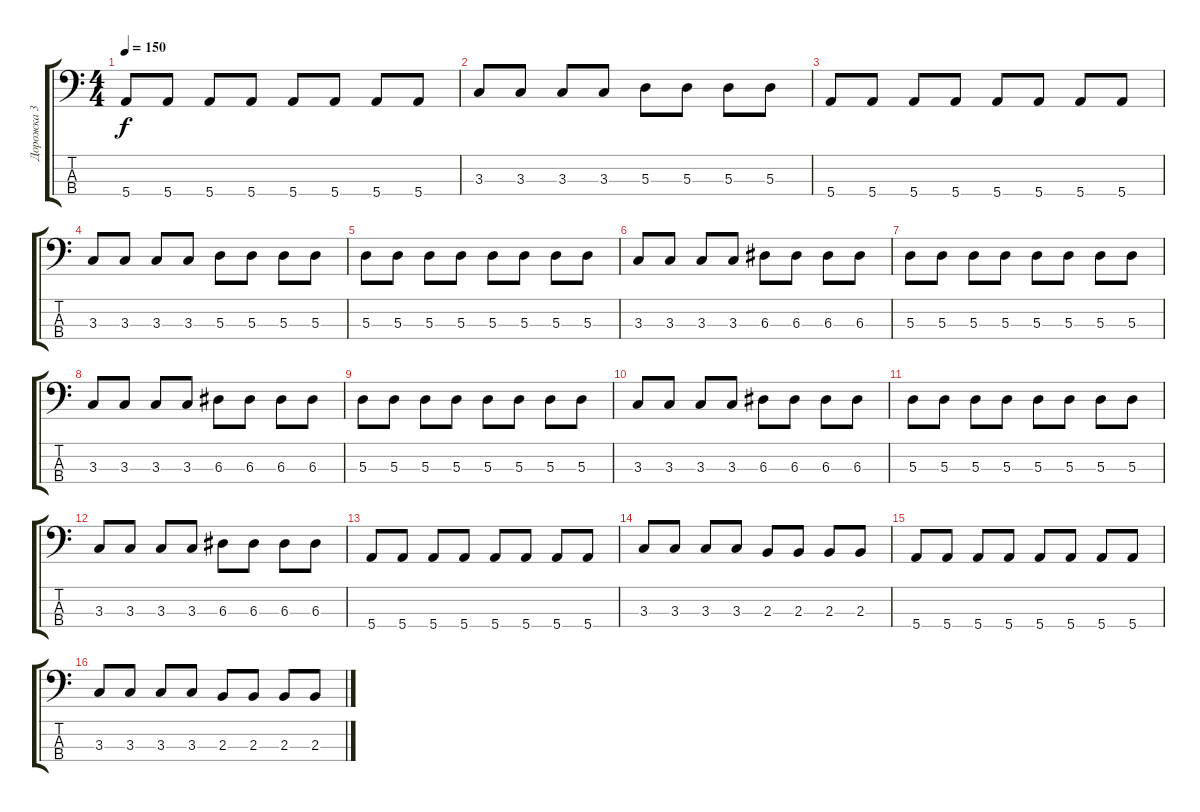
\track ("Дорожка 3" "Дорожка 3") {instrument electricbassfinger}
\staff {score tabs}
\tuning (G2 D2 A1 E1) {hide}
\ts (4 4)
\tempo 150
\clef f4
\ks c
5.4.8{dy f} 5.4.8 5.4.8 5.4.8 5.4.8 5.4.8 5.4.8 5.4.8 |
3.3.8 3.3.8 3.3.8 3.3.8 5.3.8 5.3.8 5.3.8 5.3.8 |
5.4.8 5.4.8 5.4.8 5.4.8 5.4.8 5.4.8 5.4.8 5.4.8 |
3.3.8 3.3.8 3.3.8 3.3.8 5.3.8 5.3.8 5.3.8 5.3.8 |
5.3.8 5.3.8 5.3.8 5.3.8 5.3.8 5.3.8 5.3.8 5.3.8 |
3.3.8 3.3.8 3.3.8 3.3.8 6.3.8 6.3.8 6.3.8 6.3.8 |
5.3.8 5.3.8 5.3.8 5.3.8 5.3.8 5.3.8 5.3.8 5.3.8 |
3.3.8 3.3.8 3.3.8 3.3.8 6.3.8 6.3.8 6.3.8 6.3.8 |
5.3.8 5.3.8 5.3.8 5.3.8 5.3.8 5.3.8 5.3.8 5.3.8 |
3.3.8 3.3.8 3.3.8 3.3.8 6.3.8 6.3.8 6.3.8 6.3.8 |
5.3.8 5.3.8 5.3.8 5.3.8 5.3.8 5.3.8 5.3.8 5.3.8 |
3.3.8 3.3.8 3.3.8 3.3.8 6.3.8 6.3.8 6.3.8 6.3.8 |
5.4.8 5.4.8 5.4.8 5.4.8 5.4.8 5.4.8 5.4.8 5.4.8 |
3.3.8 3.3.8 3.3.8 3.3.8 2.3.8 2.3.8 2.3.8 2.3.8 |
5.4.8 5.4.8 5.4.8 5.4.8 5.4.8 5.4.8 5.4.8 5.4.8 |
3.3.8 3.3.8 3.3.8 3.3.8 2.3.8 2.3.8 2.3.8 2.3.8
